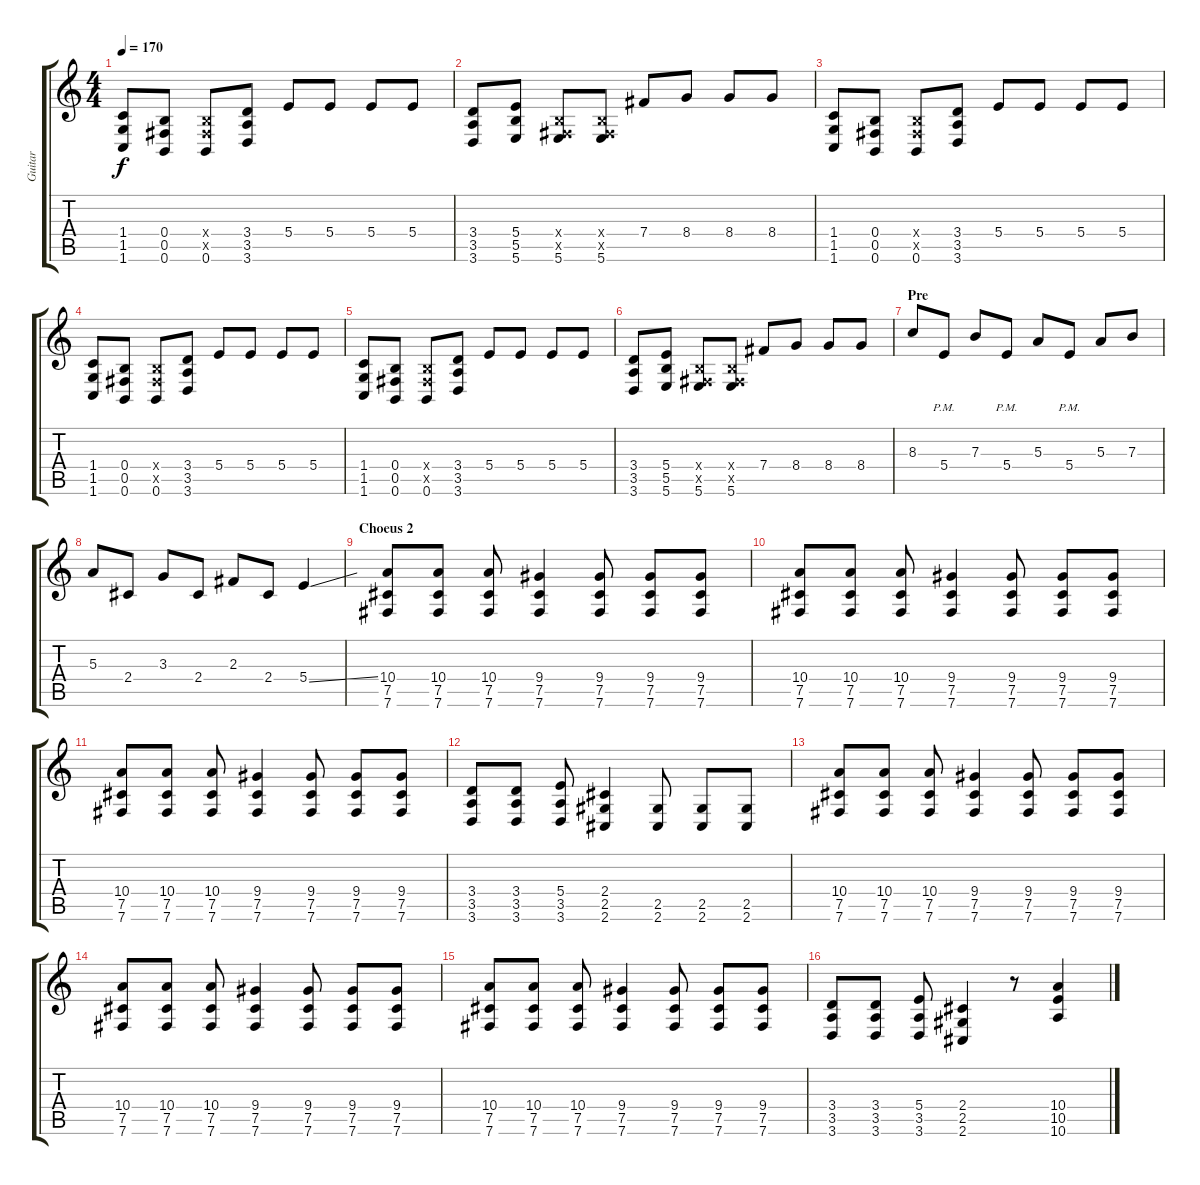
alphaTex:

\track ("Guitar" "Guitar") {instrument distortionguitar}
\staff {score tabs}
\tuning (Db4 Ab3 E3 B2 Gb2 B1) {hide}
\ts (4 4)
\tempo 170
\clef g2
\ks c
(1.4 1.5 1.6).8{dy f} (0.4 0.5 0.6).8 (0.4{x} 0.5{x} 0.6).8 (3.4 3.5 3.6).8 5.4.8 5.4.8 5.4.8 5.4.8 |
(3.4 3.5 3.6).8 (5.4 5.5 5.6).8 (0.4{x} 0.5{x} 5.6).8 (0.4{x} 0.5{x} 5.6).8 7.4.8 8.4.8 8.4.8 8.4.8 |
(1.4 1.5 1.6).8 (0.4 0.5 0.6).8 (0.4{x} 0.5{x} 0.6).8 (3.4 3.5 3.6).8 5.4.8 5.4.8 5.4.8 5.4.8 |
(1.4 1.5 1.6).8 (0.4 0.5 0.6).8 (0.4{x} 0.5{x} 0.6).8 (3.4 3.5 3.6).8 5.4.8 5.4.8 5.4.8 5.4.8 |
(1.4 1.5 1.6).8 (0.4 0.5 0.6).8 (0.4{x} 0.5{x} 0.6).8 (3.4 3.5 3.6).8 5.4.8 5.4.8 5.4.8 5.4.8 |
(3.4 3.5 3.6).8 (5.4 5.5 5.6).8 (0.4{x} 0.5{x} 5.6).8 (0.4{x} 0.5{x} 5.6).8 7.4.8 8.4.8 8.4.8 8.4.8 |
\section ("" "Pre")
8.3.8 5.4{pm}.8 7.3.8 5.4{pm}.8 5.3.8 5.4{pm}.8 5.3.8 7.3.8 |
5.3.8 2.4.8 3.3.8 2.4.8 2.3.8 2.4.8 5.4{ss}.4 |
\section ("" "Choeus 2")
(10.4 7.5 7.6).8 (10.4 7.5 7.6).8 (10.4 7.5 7.6).8 (9.4 7.5 7.6).4 (9.4 7.5 7.6).8 (9.4 7.5 7.6).8 (9.4 7.5 7.6).8 |
(10.4 7.5 7.6).8 (10.4 7.5 7.6).8 (10.4 7.5 7.6).8 (9.4 7.5 7.6).4 (9.4 7.5 7.6).8 (9.4 7.5 7.6).8 (9.4 7.5 7.6).8 |
(10.4 7.5 7.6).8 (10.4 7.5 7.6).8 (10.4 7.5 7.6).8 (9.4 7.5 7.6).4 (9.4 7.5 7.6).8 (9.4 7.5 7.6).8 (9.4 7.5 7.6).8 |
(3.4 3.5 3.6).8 (3.4 3.5 3.6).8 (5.4 3.5 3.6).8 (2.4 2.5 2.6).4 (2.5 2.6).8 (2.5 2.6).8 (2.5 2.6).8 |
(10.4 7.5 7.6).8 (10.4 7.5 7.6).8 (10.4 7.5 7.6).8 (9.4 7.5 7.6).4 (9.4 7.5 7.6).8 (9.4 7.5 7.6).8 (9.4 7.5 7.6).8 |
(10.4 7.5 7.6).8 (10.4 7.5 7.6).8 (10.4 7.5 7.6).8 (9.4 7.5 7.6).4 (9.4 7.5 7.6).8 (9.4 7.5 7.6).8 (9.4 7.5 7.6).8 |
(10.4 7.5 7.6).8 (10.4 7.5 7.6).8 (10.4 7.5 7.6).8 (9.4 7.5 7.6).4 (9.4 7.5 7.6).8 (9.4 7.5 7.6).8 (9.4 7.5 7.6).8 |
(3.4 3.5 3.6).8 (3.4 3.5 3.6).8 (5.4 3.5 3.6).8 (2.4 2.5 2.6).4 r.8 (10.4{ss} 10.5{ss} 10.6).4
